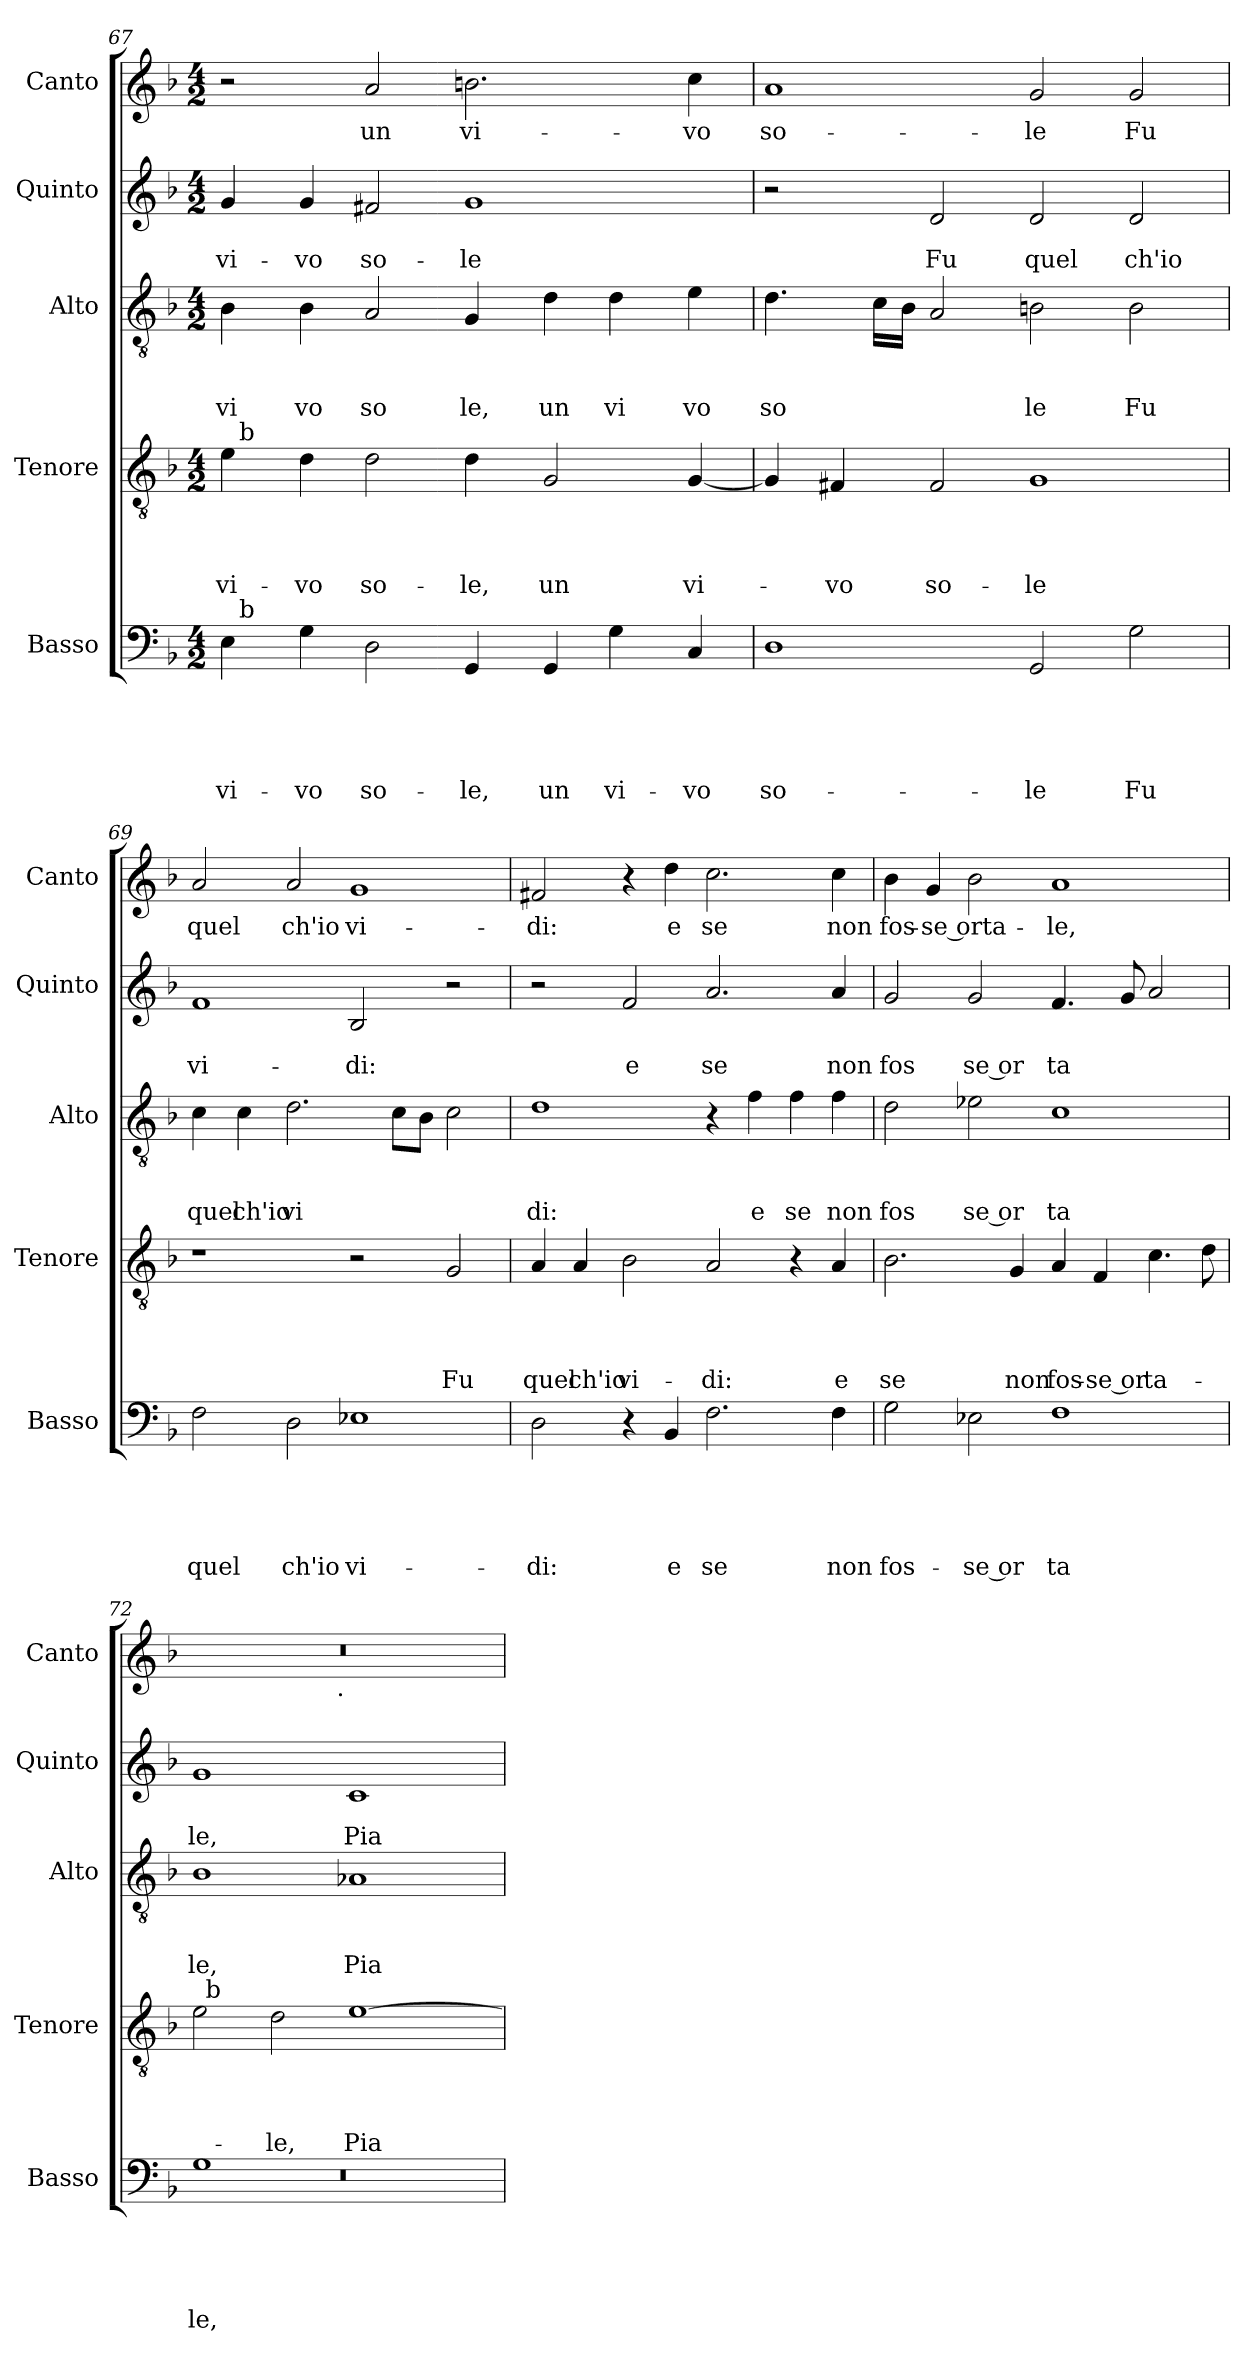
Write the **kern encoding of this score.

**kern	**text	**text	**text	**text	**text	**kern	**text	**text	**text	**text	**kern	**text	**text	**text	**kern	**text	**text	**kern	**text
*part5	*part5	*part5	*part5	*part5	*part5	*part4	*part4	*part4	*part4	*part4	*part3	*part3	*part3	*part3	*part2	*part2	*part2	*part1	*part1
*staff5	*staff5	*staff5	*staff5	*staff5	*staff5	*staff4	*staff4	*staff4	*staff4	*staff4	*staff3	*staff3	*staff3	*staff3	*staff2	*staff2	*staff2	*staff1	*staff1
*I"Basso	*	*	*	*	*	*I"Tenore	*	*	*	*	*I"Alto	*	*	*	*I"Quinto	*	*	*I"Canto	*
*I'Basso	*	*	*	*	*	*I'Tenore	*	*	*	*	*I'Alto	*	*	*	*I'Quinto	*	*	*I'Canto	*
*clefF4	*	*	*	*	*	*clefGv2	*	*	*	*	*clefGv2	*	*	*	*clefG2	*	*	*clefG2	*
*k[b-]	*	*	*	*	*	*k[b-]	*	*	*	*	*k[b-]	*	*	*	*k[b-]	*	*	*k[b-]	*
*F:	*	*	*	*	*	*F:	*	*	*	*	*F:	*	*	*	*F:	*	*	*F:	*
*M4/2	*	*	*	*	*	*M4/2	*	*	*	*	*M4/2	*	*	*	*M4/2	*	*	*M4/2	*
=67	=67	=67	=67	=67	=67	=67	=67	=67	=67	=67	=67	=67	=67	=67	=67	=67	=67	=67	=67
!	!	!	!	!	!LO:LY:b	!	!	!	!	!LO:LY:b	!	!	!	!LO:LY:b	!	!	!LO:LY:b	!	!
*^	*	*	*	*	*	*^	*	*	*	*	*	*	*	*	*	*	*	*	*
4E\	32ryy	.	.	.	.	vi-	4e\	32ryy	.	.	.	vi-	4B-\	.	.	vi	4g/	.	vi-	2r	.
!	!	!	!	!	!	!	!	!LO:TX:a:t=b	!	!	!	!	!	!	!	!	!	!	!	!	!
!	!LO:TX:a:t=b	!	!	!	!	!	!	!	!	!	!	!	!	!	!	!	!	!	!	!	!
.	1ryy	.	.	.	.	.	.	1ryy	.	.	.	.	.	.	.	.	.	.	.	.	.
!	!	!	!	!	!	!LO:LY:b	!	!	!	!	!	!LO:LY:b	!	!	!	!LO:LY:b	!	!	!LO:LY:b	!	!
4G\	.	.	.	.	.	-vo	4d\	.	.	.	.	-vo	4B-\	.	.	vo	4g/	.	-vo	.	.
!	!	!	!	!	!	!LO:LY:b	!	!	!	!	!	!LO:LY:b	!	!	!	!LO:LY:b	!	!	!LO:LY:b	!	!LO:LY:b
2D\	.	.	.	.	.	so-	2d\	.	.	.	.	so-	2A/	.	.	so	2f#X/	.	so-	2a/	un
!	!	!	!	!	!	!LO:LY:b	!	!	!	!	!	!LO:LY:b	!	!	!	!LO:LY:b	!	!	!LO:LY:b	!	!LO:LY:b
4GG/	.	.	.	.	.	-le,	4d\	.	.	.	.	-le,	4G/	.	.	le,	1g	.	-le	2.bn\	vi-
.	2ryy	.	.	.	.	.	.	2ryy	.	.	.	.	.	.	.	.	.	.	.	.	.
!	!	!	!	!	!	!LO:LY:b	!	!	!	!	!	!LO:LY:b	!	!	!	!LO:LY:b	!	!	!	!	!
4GG/	.	.	.	.	.	un	2G/	.	.	.	.	un	4d\	.	.	un	.	.	.	.	.
!	!	!	!	!	!	!LO:LY:b	!	!	!	!	!	!	!	!	!	!LO:LY:b	!	!	!	!	!
4G\	.	.	.	.	.	vi-	.	.	.	.	.	.	4d\	.	.	vi	.	.	.	.	.
.	4...ryy	.	.	.	.	.	.	4...ryy	.	.	.	.	.	.	.	.	.	.	.	.	.
!	!	!	!	!	!	!LO:LY:b	!	!	!	!	!	!LO:LY:b	!	!	!	!LO:LY:b	!	!	!	!	!LO:LY:b
4C/	.	.	.	.	.	-vo	[<4G/	.	.	.	.	vi-	4e\	.	.	vo	.	.	.	4cc\	-vo
=68	=68	=68	=68	=68	=68	=68	=68	=68	=68	=68	=68	=68	=68	=68	=68	=68	=68	=68	=68	=68	=68
!	!	!	!	!	!	!LO:LY:b	!	!	!	!	!	!	!	!	!	!LO:LY:b	!	!	!	!	!LO:LY:b
*v	*v	*	*	*	*	*	*	*	*	*	*	*	*	*	*	*	*	*	*	*	*
*	*	*	*	*	*	*v	*v	*	*	*	*	*	*	*	*	*	*	*	*	*
1D	.	.	.	.	so-	4G/]	.	.	.	.	4.d\	.	.	so	2r	.	.	1a	so-
!	!	!	!	!	!	!	!	!	!	!LO:LY:b	!	!	!	!	!	!	!	!	!
.	.	.	.	.	.	4F#X/	.	.	.	-vo	.	.	.	.	.	.	.	.	.
.	.	.	.	.	.	.	.	.	.	.	16c\LL	.	.	.	.	.	.	.	.
.	.	.	.	.	.	.	.	.	.	.	16B-\JJ	.	.	.	.	.	.	.	.
!	!	!	!	!	!	!	!	!	!	!LO:LY:b	!	!	!	!	!	!	!LO:LY:b	!	!
.	.	.	.	.	.	2F#/	.	.	.	so-	2A/	.	.	.	2d/	.	Fu	.	.
!	!	!	!	!	!LO:LY:b	!	!	!	!	!LO:LY:b	!	!	!	!LO:LY:b	!	!	!LO:LY:b	!	!LO:LY:b
2GG/	.	.	.	.	-le	1G	.	.	.	-le	2Bn\	.	.	le	2d/	.	quel	2g/	-le
!	!	!	!	!	!LO:LY:b	!	!	!	!	!	!	!	!	!LO:LY:b	!	!	!LO:LY:b	!	!LO:LY:b
2G\	.	.	.	.	Fu	.	.	.	.	.	2B\	.	.	Fu	2d/	.	ch'io	2g/	Fu
=69	=69	=69	=69	=69	=69	=69	=69	=69	=69	=69	=69	=69	=69	=69	=69	=69	=69	=69	=69
!	!	!	!	!	!LO:LY:b	!	!	!	!	!	!	!	!	!LO:LY:b	!	!	!LO:LY:b	!	!LO:LY:b
2F\	.	.	.	.	quel	1r	.	.	.	.	4c\	.	.	quel	1f	.	vi-	2a/	quel
!	!	!	!	!	!	!	!	!	!	!	!	!	!	!LO:LY:b	!	!	!	!	!
.	.	.	.	.	.	.	.	.	.	.	4c\	.	.	ch'io	.	.	.	.	.
!	!	!	!	!	!LO:LY:b	!	!	!	!	!	!	!	!	!LO:LY:b	!	!	!	!	!LO:LY:b
2D\	.	.	.	.	ch'io	.	.	.	.	.	2.d\	.	.	vi	.	.	.	2a/	ch'io
!	!	!	!	!	!LO:LY:b	!	!	!	!	!	!	!	!	!	!	!	!LO:LY:b	!	!LO:LY:b
1E-X	.	.	.	.	vi-	2r	.	.	.	.	.	.	.	.	2B-/	.	-di:	1g	vi-
.	.	.	.	.	.	.	.	.	.	.	8c\L	.	.	.	.	.	.	.	.
.	.	.	.	.	.	.	.	.	.	.	8B-\J	.	.	.	.	.	.	.	.
!	!	!	!	!	!	!	!	!	!	!LO:LY:b	!	!	!	!	!	!	!	!	!
.	.	.	.	.	.	2G/	.	.	.	Fu	2c\	.	.	.	2r	.	.	.	.
=70	=70	=70	=70	=70	=70	=70	=70	=70	=70	=70	=70	=70	=70	=70	=70	=70	=70	=70	=70
!	!	!	!	!	!LO:LY:b	!	!	!	!	!LO:LY:b	!	!	!	!LO:LY:b	!	!	!	!	!LO:LY:b
2D\	.	.	.	.	-di:	4A/	.	.	.	quel	1d	.	.	di:	2r	.	.	2f#X/	-di:
!	!	!	!	!	!	!	!	!	!	!LO:LY:b	!	!	!	!	!	!	!	!	!
.	.	.	.	.	.	4A/	.	.	.	ch'io	.	.	.	.	.	.	.	.	.
!	!	!	!	!	!	!	!	!	!	!LO:LY:b	!	!	!	!	!	!	!LO:LY:b	!	!
4r	.	.	.	.	.	2B-\	.	.	.	vi-	.	.	.	.	2f/	.	e	4r	.
!	!	!	!	!	!LO:LY:b	!	!	!	!	!	!	!	!	!	!	!	!	!	!LO:LY:b
4BB-/	.	.	.	.	e	.	.	.	.	.	.	.	.	.	.	.	.	4dd\	e
!	!	!	!	!	!LO:LY:b	!	!	!	!	!LO:LY:b	!	!	!	!	!	!	!LO:LY:b	!	!LO:LY:b
2.F\	.	.	.	.	se	2A/	.	.	.	-di:	4r	.	.	.	2.a/	.	se	2.cc\	se
!	!	!	!	!	!	!	!	!	!	!	!	!	!	!LO:LY:b	!	!	!	!	!
.	.	.	.	.	.	.	.	.	.	.	4f\	.	.	e	.	.	.	.	.
!	!	!	!	!	!	!	!	!	!	!	!	!	!	!LO:LY:b	!	!	!	!	!
.	.	.	.	.	.	4r	.	.	.	.	4f\	.	.	se	.	.	.	.	.
!	!	!	!	!	!LO:LY:b	!	!	!	!	!LO:LY:b	!	!	!	!LO:LY:b	!	!	!LO:LY:b	!	!LO:LY:b
4F\	.	.	.	.	non	4A/	.	.	.	e	4f\	.	.	non	4a/	.	non	4cc\	non
!!LO:LB:g=z
=71	=71	=71	=71	=71	=71	=71	=71	=71	=71	=71	=71	=71	=71	=71	=71	=71	=71	=71	=71
!	!	!	!	!	!LO:LY:b	!	!	!	!	!LO:LY:b	!	!	!	!LO:LY:b	!	!	!LO:LY:b	!	!LO:LY:b
2G\	.	.	.	.	fos-	2.B-\	.	.	.	se	2d\	.	.	fos	2g/	.	fos	4b-\	fos-
!	!	!	!	!	!	!	!	!	!	!	!	!	!	!	!	!	!	!	!LO:LY:b:rj
.	.	.	.	.	.	.	.	.	.	.	.	.	.	.	.	.	.	4g/	-se orta-
!	!	!	!	!	!LO:LY:b:rj	!	!	!	!	!	!	!	!	!LO:LY:b:rj	!	!	!LO:LY:b:rj	!	!
2E-X\	.	.	.	.	-se or	.	.	.	.	.	2e-X\	.	.	se or	2g/	.	se or	2b-\	.
!	!	!	!	!	!	!	!	!	!	!LO:LY:b	!	!	!	!	!	!	!	!	!
.	.	.	.	.	.	4G/	.	.	.	non	.	.	.	.	.	.	.	.	.
!	!	!	!	!	!LO:LY:b	!	!	!	!	!LO:LY:b	!	!	!	!LO:LY:b	!	!	!LO:LY:b	!	!LO:LY:b
1F	.	.	.	.	ta-	4A/	.	.	.	fos-	1c	.	.	ta	4.f/	.	ta	1a	-le,
!	!	!	!	!	!	!	!	!	!	!LO:LY:b:rj	!	!	!	!	!	!	!	!	!
.	.	.	.	.	.	4F/	.	.	.	-se or	.	.	.	.	.	.	.	.	.
.	.	.	.	.	.	.	.	.	.	.	.	.	.	.	8g/	.	.	.	.
!	!	!	!	!	!	!	!	!	!	!LO:LY:b	!	!	!	!	!	!	!	!	!
.	.	.	.	.	.	4.c\	.	.	.	ta-	.	.	.	.	2a/	.	.	.	.
.	.	.	.	.	.	8d\	.	.	.	.	.	.	.	.	.	.	.	.	.
=72	=72	=72	=72	=72	=72	=72	=72	=72	=72	=72	=72	=72	=72	=72	=72	=72	=72	=72	=72
*^	*	*	*	*	*	*	*	*	*	*	*	*	*	*	*	*	*	*	*
*	*^	*	*	*	*	*	*	*	*	*	*	*	*	*	*	*	*	*	*	*
!	!	!LO:N:vis=1	!	!	!	!	!LO:LY:b	!	!	!	!	!	!	!	!	!LO:LY:b	!	!	!LO:LY:b	!	!
*	*	*	*	*	*	*	*	*^	*	*	*	*	*	*	*	*	*	*	*	*^	*
0ryy	1G	0r	.	.	.	.	-le,	2e\	32ryy	.	.	.	.	1B-	.	.	le,	1g	.	le,	0r	2ryy	.
!	!	!	!	!	!	!	!	!	!LO:TX:a:t=b	!	!	!	!	!	!	!	!	!	!	!	!	!	!
.	.	.	.	.	.	.	.	.	1ryy	.	.	.	.	.	.	.	.	.	.	.	.	.	.
!	!	!	!	!	!	!	!	!	!	!	!	!	!LO:LY:b	!	!	!	!	!	!	!	!	!	!
.	.	.	.	.	.	.	.	2d\	.	.	.	.	-le,	.	.	.	.	.	.	.	.	4...ryy	.
!	!	!	!	!	!	!	!	!	!	!	!	!	!	!	!	!	!	!	!	!	!	!LO:TX:b:t=.	!
.	.	.	.	.	.	.	.	.	.	.	.	.	.	.	.	.	.	.	.	.	.	1ryy	.
!	!	!	!	!	!	!	!	!	!	!	!	!	!LO:LY:b	!	!	!	!LO:LY:b	!	!	!LO:LY:b	!	!	!
.	1ryy	.	.	.	.	.	.	[>1e	.	.	.	.	Pia-	1A-X	.	.	Pia	1c	.	Pia	.	.	.
.	.	.	.	.	.	.	.	.	2ryy	.	.	.	.	.	.	.	.	.	.	.	.	.	.
.	.	.	.	.	.	.	.	.	4...ryy	.	.	.	.	.	.	.	.	.	.	.	.	.	.
.	.	.	.	.	.	.	.	.	.	.	.	.	.	.	.	.	.	.	.	.	.	32ryy	.
*v	*v	*v	*	*	*	*	*	*	*	*	*	*	*	*	*	*	*	*	*	*	*v	*v	*
*	*	*	*	*	*	*v	*v	*	*	*	*	*	*	*	*	*	*	*	*	*
=	=	=	=	=	=	=	=	=	=	=	=	=	=	=	=	=	=	=	=
*-	*-	*-	*-	*-	*-	*-	*-	*-	*-	*-	*-	*-	*-	*-	*-	*-	*-	*-	*-
